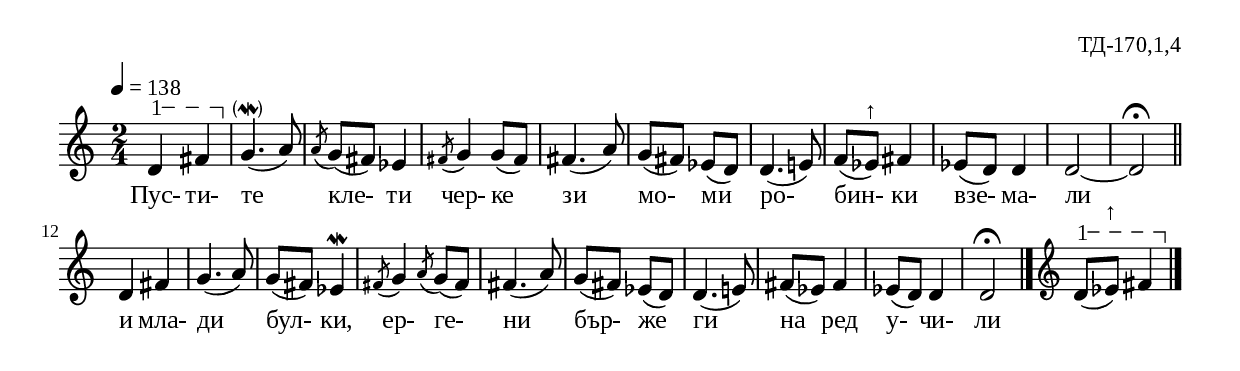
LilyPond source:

%{
TD_170_1_04
%}

\include "td-preamble.ly"

\score {
\relative c' {
 \tempo 4 = 138
  \time 2/4
 \parS 
 \varA
 d4\startTextSpan fis\stopTextSpan 
g4.-\parenthesize-\mordent( a8) \acciaccatura a8 g( fis) ees4  \acciaccatura fis8 g4 g8( fis)
 fis4.( a8) g8( fis) ees( d) d4.( e!8 ) f8( ees^"↑") fis4 ees8( d) d4 d2~ d\fermata
  \bar "||" %%\break
d4 fis g4.( a8) g( fis) ees4\mordent  \acciaccatura fis8 g4  
\acciaccatura a8 g( fis) fis4.( a8) g( fis) ees( d) d4.( e!8) fis( ees) fis4
ees8( d) d4 d2\fermata 
 \bar "|."  
\endm 
 d8\startTextSpan( ees^"↑") fis4\stopTextSpan \bar "|." 
}
\addlyrics { Пус- ти- те кле- ти чер- ке зи мо- ми ро- бин- ки взе- ма- ли 
и мла- ди бул- ки, ер- ге- ни бър- же ги на ред у- чи- ли }
%
\layout {
  indent = #0
  line-width = 190\mm
  ragged-right=##f
}
%
\midi { 
	\context {
		\Score
		tempoWholesPerMinute = #(ly:make-moment 132 4)
		}
	}
}

\header{
  opus = "ТД-170,1,4"
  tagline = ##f
}



